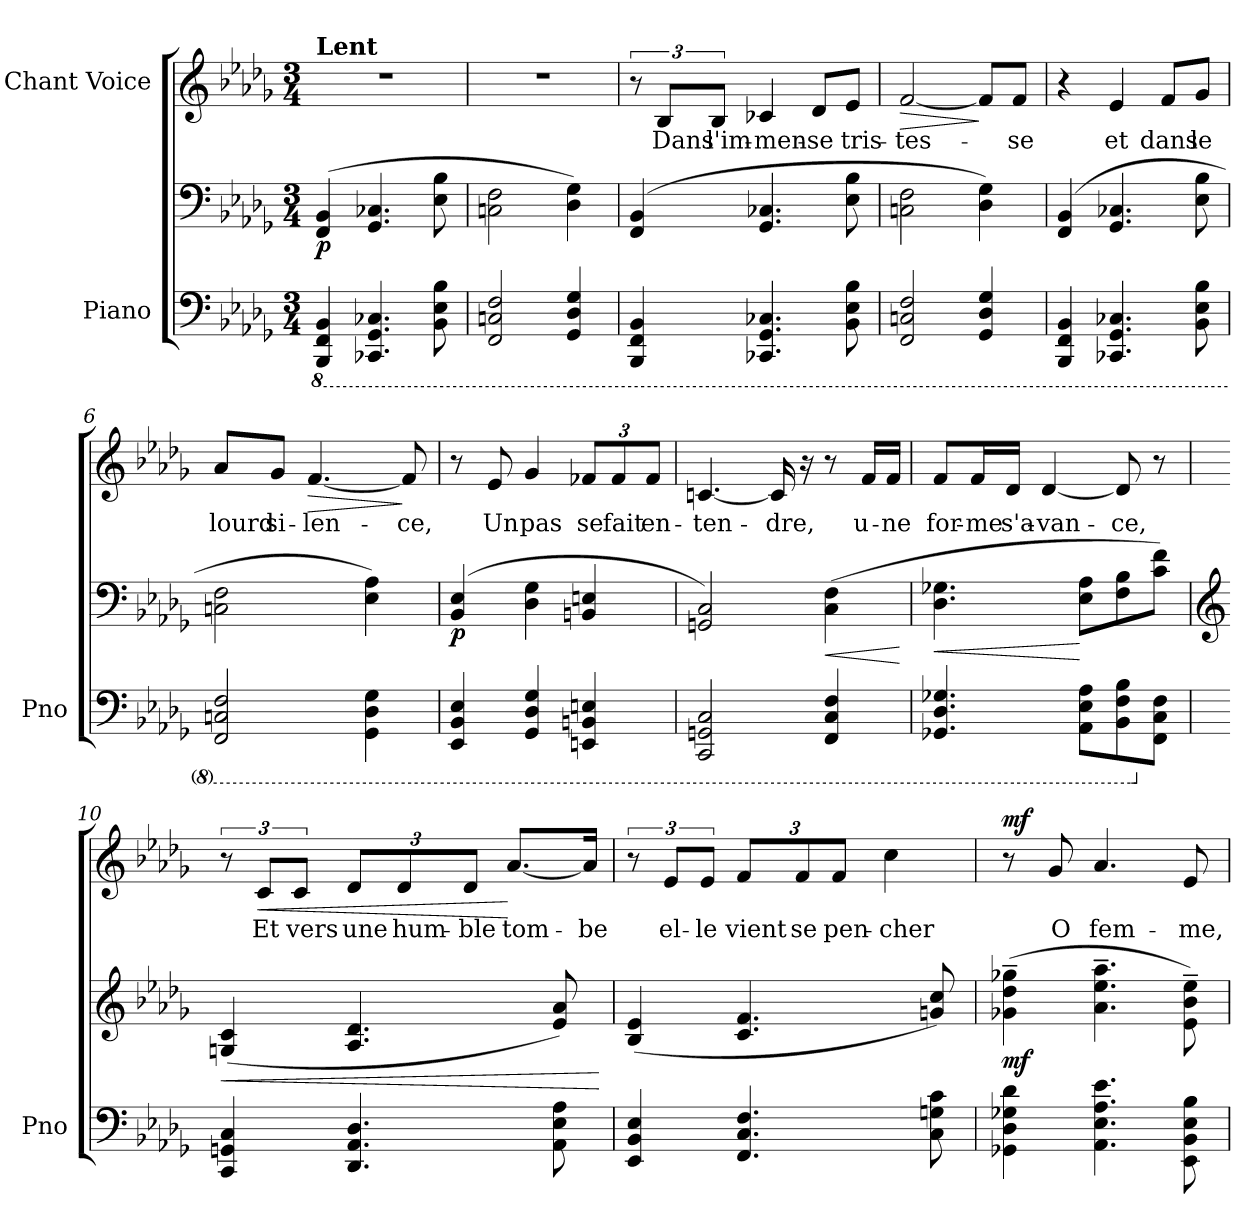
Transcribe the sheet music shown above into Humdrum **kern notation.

**kern	**kern	**dynam	**kern	**text	**dynam
*part2	*part2	*part2	*part1	*part1	*part1
*staff3	*staff2	*staff2/3	*staff1	*staff1	*staff1
*I"Piano	*	*	*I"Chant Voice	*	*
*I'Pno	*	*	*	*	*
*clefF4	*clefF4	*	*clefG2	*	*
*k[b-e-a-d-g-]	*k[b-e-a-d-g-]	*	*k[b-e-a-d-g-]	*	*
*M3/4	*M3/4	*	*M3/4	*	*
*8ba	*	*	*	*	*
=1	=1	=1	=1	=1	=1
!	!	!	!LO:TX:a:B:t=Lent	!	!
!	!	!LO:DY:b	!	!	!
4BBBB-/ 4FFF/ 4BBB-/	(4FF/ 4BB-/	p	2.r	.	.
4.CCC-X/ 4.GGG-/ 4.CC-X/	4.GG-/ 4.C-X/	.	.	.	.
8BBB-\ 8EE-\ 8BB-\	8E-\ 8B-\	.	.	.	.
=2	=2	=2	=2	=2	=2
2FFF/ 2CCn/ 2FF/	2Cn\ 2F\	.	2.r	.	.
4GGG-/ 4DD-/ 4GG-/	4D-\ 4G-\)	.	.	.	.
=3	=3	=3	=3	=3	=3
!	!	!	!	!	!LO:DY:a
!	!	!	!	!	!LO:DY:n=1:a
4BBBB-/ 4FFF/ 4BBB-/	(4FF/ 4BB-/	.	12r	.	p other-dynamics
!	!	!	!	!LO:LY:b	!
.	.	.	12B-/L	Dans	.
!	!	!	!	!LO:LY:b	!
.	.	.	12B-/J	l'im-	.
!	!	!	!	!LO:LY:b	!
4.CCC-X/ 4.GGG-/ 4.CC-X/	4.GG-/ 4.C-X/	.	4c-X/	-men-	.
!	!	!	!	!LO:LY:b	!
.	.	.	8d-/L	-se	.
!	!	!	!	!LO:LY:b	!
8BBB-\ 8EE-\ 8BB-\	8E-\ 8B-\	.	8e-/J	tris-	.
=4	=4	=4	=4	=4	=4
!	!	!	!	!LO:LY:b	!LO:HP:b
2FFF/ 2CCn/ 2FF/	2Cn\ 2F\	.	[2f/	-tes-	>
4GGG-/ 4DD-/ 4GG-/	4D-\ 4G-\)	.	8f/L]	.	]
!	!	!	!	!LO:LY:b	!
.	.	.	8f/J	-se	.
!!LO:LB:g=z
=5	=5	=5	=5	=5	=5
4BBBB-/ 4FFF/ 4BBB-/	(4FF/ 4BB-/	.	4r	.	.
!	!	!	!	!LO:LY:b	!
4.CCC-X/ 4.GGG-/ 4.CC-X/	4.GG-/ 4.C-X/	.	4e-/	et	.
!	!	!	!	!LO:LY:b	!
.	.	.	8f/L	dans	.
!	!	!	!	!LO:LY:b	!
8BBB-\ 8EE-\ 8BB-\	8E-\ 8B-\	.	8g-/J	le	.
=6	=6	=6	=6	=6	=6
!	!	!	!	!LO:LY:b	!
2FFF/ 2CCn/ 2FF/	2Cn\ 2F\	.	8a-/L	lourd	.
!	!	!	!	!LO:LY:b	!
.	.	.	8g-/J	si-	.
!	!	!	!	!LO:LY:b	!LO:HP:b
.	.	.	[4.f/	-len-	>
4GGG-\ 4DD-\ 4GG-\	4E-\ 4A-\)	.	.	.	.
!	!	!	!	!LO:LY:b	!
.	.	.	8f/]	-ce,	]
=7	=7	=7	=7	=7	=7
!	!	!LO:DY:b	!	!	!
4EEE-/ 4BBB-/ 4EE-/	(<4BB-/ 4E-/	p	8r	.	.
!	!	!	!	!LO:LY:b	!
.	.	.	8e-/	Un	.
!	!	!	!	!LO:LY:b	!
4GGG-/ 4DD-/ 4GG-/	4D-\ 4G-\	.	4g-/	pas	.
!	!	!	!	!LO:LY:b	!
4EEEn/ 4BBBn/ 4EEn/	4BBn/ 4En/	.	12f-X/L	se	.
!	!	!	!	!LO:LY:b	!
.	.	.	12f-/	fait	.
!	!	!	!	!LO:LY:b	!
.	.	.	12f-/J	en-	.
=8	=8	=8	=8	=8	=8
!	!	!	!	!LO:LY:b	!
2CCC/ 2GGGn/ 2CC/	2GGn/ 2C/)	.	[4.cn/	-ten-	.
!	!	!	!	!LO:LY:b	!
.	.	.	16c/]	-dre,	.
.	.	.	16r	.	.
!	!	!LO:HP:b	!	!	!
4FFF/ 4CC/ 4FF/	(4C\ 4F\	<	8r	.	.
!	!	!	!	!LO:LY:b	!
.	.	.	16f/LL	u-	.
!	!	!	!	!LO:LY:b	!
.	.	.	16f/JJ	-ne	.
.	.	[	.	.	.
=9	=9	=9	=9	=9	=9
!	!	!LO:HP:b	!	!LO:LY:b	!
4.GGG-X/ 4.DD-/ 4.GG-X/	4.D-\ 4.G-X\	<	8f/L	for-	.
!	!	!	!	!LO:LY:b	!
.	.	.	16f/L	-me	.
!	!	!	!	!LO:LY:b	!
.	.	.	16d-/JJ	s'a-	.
!	!	!	!	!LO:LY:b	!
.	.	.	[4d-/	-van-	.
8AAA-\ 8EE-\ 8AA-\L	8E-\ 8A-\L	[	.	.	.
!	!	!	!	!LO:LY:b	!
8BBB-\ 8FF\ 8BB-\	8F\ 8B-\	.	8d-/]	-ce,	.
*X8ba	*	*	*	*	*
8FF\ 8C\ 8F\J	8c\ 8f\J)	.	8r	.	.
!!LO:LB:g=z
=10	=10	=10	=10	=10	=10
*	*clefG2	*	*	*	*
!	!	!LO:HP:b	!	!	!
4CC/ 4GGn/ 4C/	(4Gn/ 4c/	<	12r	.	.
!	!	!	!	!LO:LY:b	!LO:HP:b
.	.	.	12c/L	Et	<
!	!	!	!	!LO:LY:b	!
.	.	.	12c/J	vers	.
!	!	!	!	!LO:LY:b	!
4.DD-/ 4.AA-/ 4.D-/	4.A-/ 4.d-/	.	12d-/L	une	.
!	!	!	!	!LO:LY:b	!
.	.	.	12d-/	hum-	.
!	!	!	!	!LO:LY:b	!
.	.	.	12d-/J	-ble	.
!	!	!	!	!LO:LY:b	!
.	.	.	[8.a-/L	tom-	[
8AA-\ 8E-\ 8A-\	8e-/ 8a-/)	.	.	.	.
!	!	!	!	!LO:LY:b	!
.	.	.	16a-/Jk]	-be	.
.	.	[	.	.	.
=11	=11	=11	=11	=11	=11
4EE-/ 4BB-/ 4E-/	(4B-/ 4e-/	.	12r	.	.
!	!	!	!	!LO:LY:b	!
.	.	.	12e-/L	el-	.
!	!	!	!	!LO:LY:b	!
.	.	.	12e-/J	-le	.
!	!	!	!	!LO:LY:b	!
4.FF/ 4.C/ 4.F/	4.c/ 4.f/	.	12f/L	vient	.
!	!	!	!	!LO:LY:b	!
.	.	.	12f/	se	.
!	!	!	!	!LO:LY:b	!
.	.	.	12f/J	pen-	.
!	!	!	!	!LO:LY:b	!
.	.	.	4cc\	-cher	.
8C\ 8Gn\ 8c\	8gn/ 8cc/)	.	.	.	.
=12	=12	=12	=12	=12	=12
!	!	!LO:DY:b	!	!	!LO:DY:a
4GG-X\ 4D-\ 4G-X\ 4d-\	(4g-X\~ 4dd-\~ 4gg-X\~	mf	8r	.	mf
!	!	!	!	!LO:LY:b	!
.	.	.	8g-/	O	.
!	!	!	!	!LO:LY:b	!
4.AA-\ 4.E-\ 4.A-\ 4.e-\	4.a-\~ 4.ee-\~ 4.aa-\~	.	4.a-/	fem-	.
!	!	!	!	!LO:LY:b	!
8EE-\ 8BB-\ 8E-\ 8B-\	8e-\~ 8b-\~ 8ee-\~)	.	8e-/	-me,	.
=	=	=	=	=	=
*-	*-	*-	*-	*-	*-
